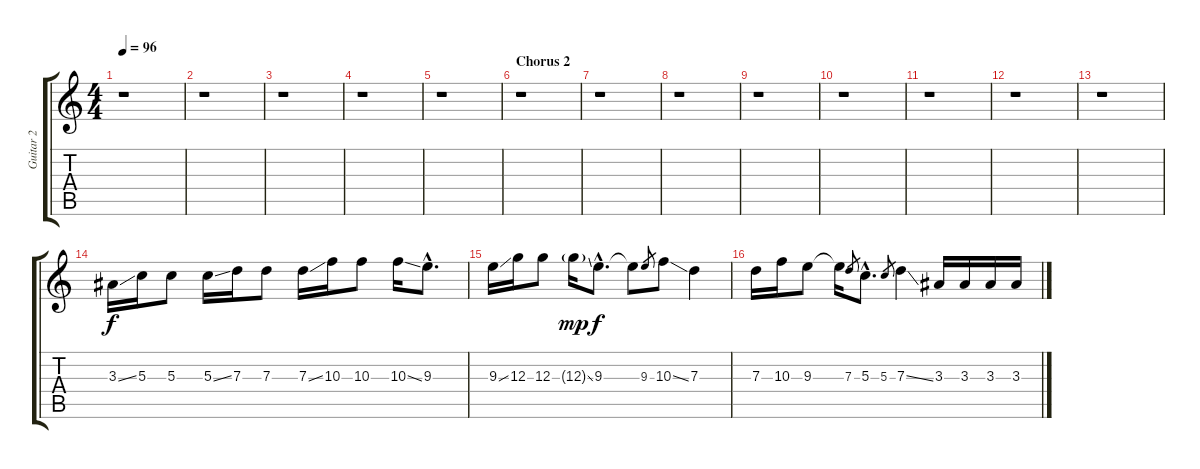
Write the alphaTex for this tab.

\track ("Guitar 2" "Guitar 2") {instrument electricguitarclean}
\staff {score tabs}
\tuning (E4 B3 G3 D3 A2 E2) {hide}
\ts (4 4)
\tempo 96
\clef g2
\ks c
r.1{dy mp} |
r.1 |
r.1 |
r.1 |
r.1 |
\section ("" "Chorus 2")
r.1 |
r.1 |
r.1 |
r.1 |
r.1 |
r.1 |
r.1 |
r.1 |
3.3{ss}.16{dy f instrument distortionguitar} 5.3.16 5.3.8 5.3{ss}.16 7.3.16 7.3.8 7.3{ss}.16 10.3.16 10.3.8 10.3{ss}.16 9.3{hac}.8{d} |
9.3{ss}.16{instrument distortionguitar} 12.3.16 12.3.8 12.3{ss g}.16{dy mp} 9.3{hac}.8{d dy f} 9.3{t}.8 9.3.8{gr} 10.3{ss}.8 7.3.4 |
7.3.16{instrument distortionguitar} 10.3.16 9.3.8 9.3{t}.16 7.3.8{gr} 5.3{hac}.8{d} 5.3.8{gr} 7.3{ss}.4 3.3.16 3.3.16 3.3.16 3.3.16
